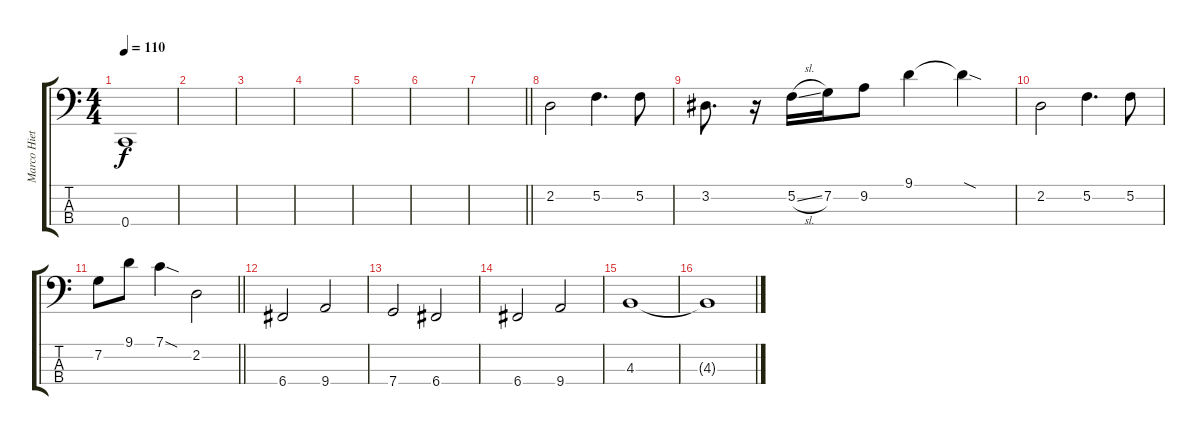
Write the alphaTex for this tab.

\track ("Marco Hietala" "Marco Hiet") {instrument electricbasspick}
\staff {score tabs}
\tuning (F2 C2 G1 C1) {hide}
\ts (4 4)
\tempo 110
\clef f4
\ks c
0.4{t}.1{dy f} |
|
|
|
|
|
\barLineRight lightlight
|
\section ("" "")
2.2.2 5.2.4{d} 5.2.8 |
3.2.8{d} r.16 5.2{sl}.16 7.2.16 9.2.8 9.1.4 9.1{sod t}.4 |
2.2.2 5.2.4{d} 5.2.8 |
\barLineRight lightlight
7.2.8 9.1.8 7.1{sod}.4 2.2.2 |
\section ("" "")
6.4.2 9.4.2 |
7.4.2 6.4.2 |
6.4.2 9.4.2 |
4.3.1 |
4.3{t}.1
